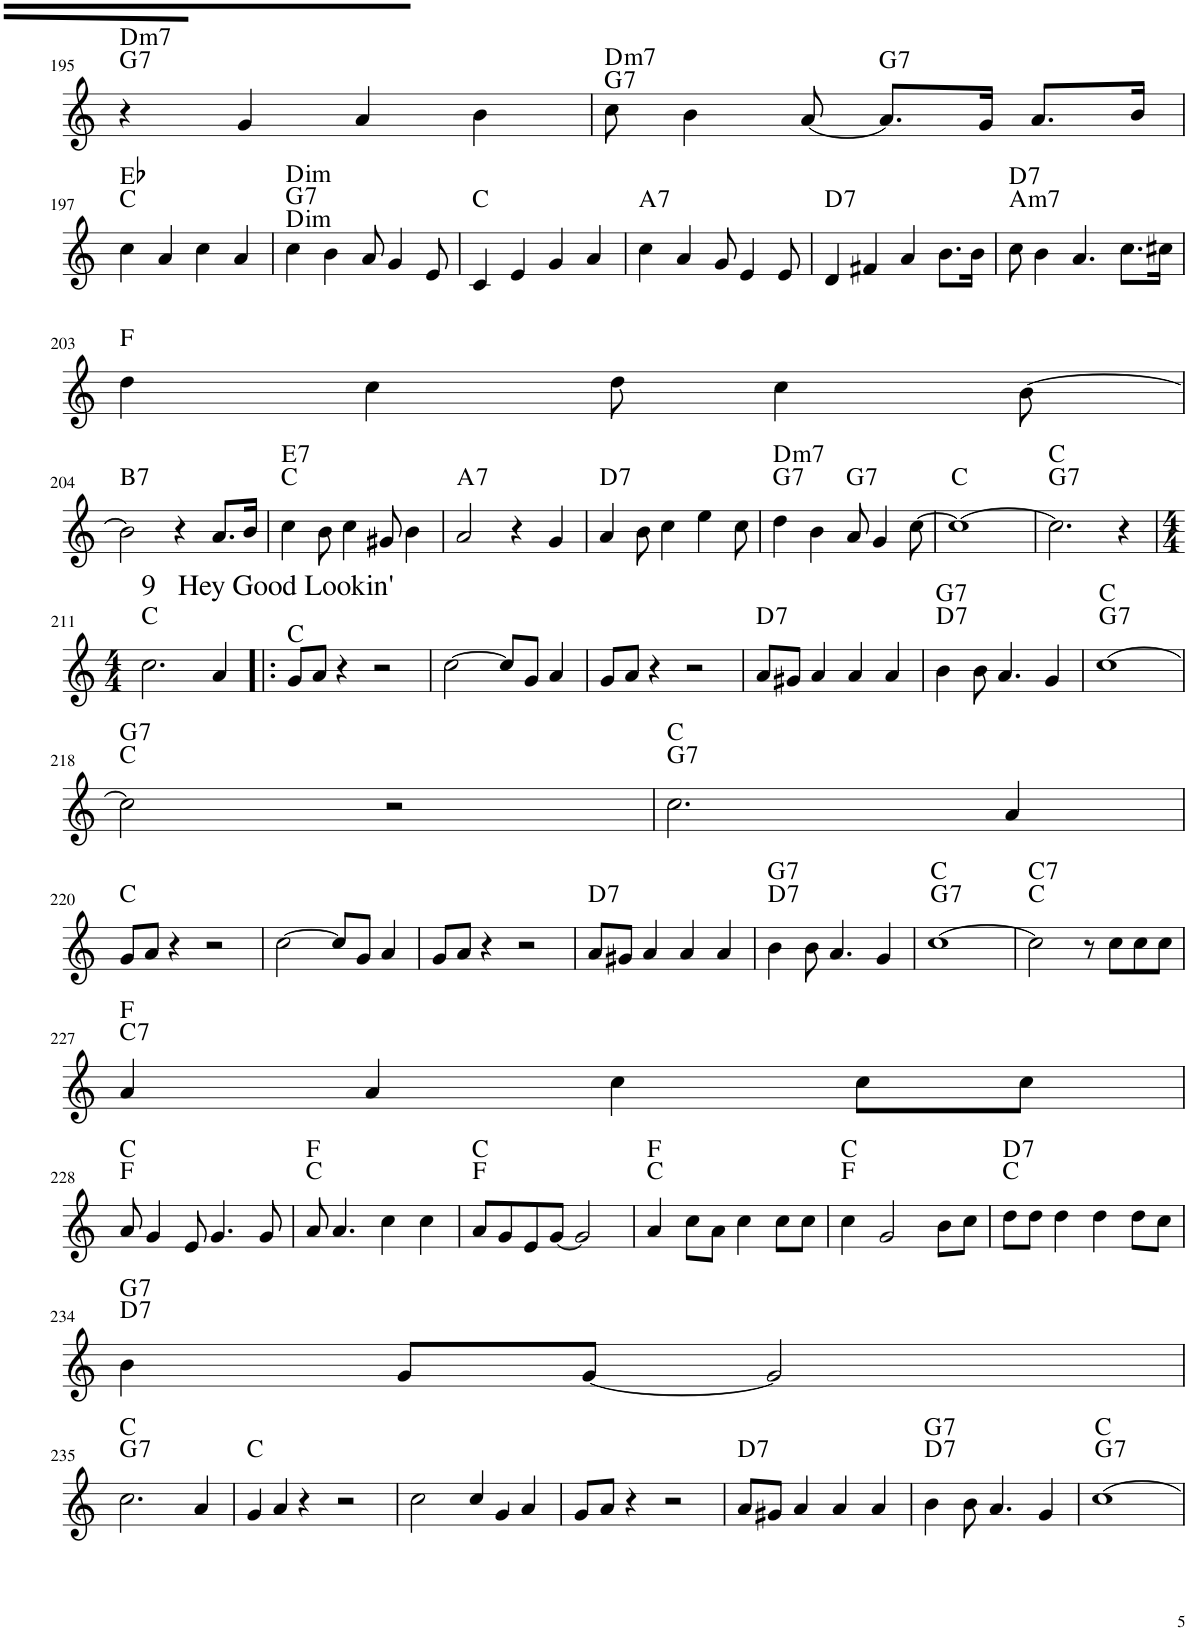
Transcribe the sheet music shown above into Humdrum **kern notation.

**kern	**harte
*part1	*part1
*staff1	*
*I"Electric Piano	*
*I'E.Pno	*
!!LO:PB:g=z
*clefG2	*
*k[]	*
*M4/4	*
=195	=195
!	!LO:H:n=1:kt=7
!	!LO:H:n=2:kt=m7
4r	G:7 D:min7
4g/	.
4a/	.
4b\	.
=196	=196
!	!LO:H:n=1:kt=7
!	!LO:H:n=2:kt=m7
8cc\	G:7 D:min7
4b\	.
[8a/	.
!	!LO:H:kt=7
8.a/L]	G:7
16g/Jk	.
8.a/L	.
16b/Jk	.
!!LO:LB:g=z
=197	=197
4cc\	C:maj Eb:maj
4a/	.
4cc\	.
4a/	.
=198	=198
!	!LO:H:n=1:kt=im
!	!LO:H:n=2:kt=7
!	!LO:H:n=3:kt=im
4cc\	. G:7 .
4b\	.
8a/	.
4g/	.
8e/	.
=199	=199
4c/	C:maj
4e/	.
4g/	.
4a/	.
=200	=200
!	!LO:H:kt=7
4cc\	A:7
4a/	.
8g/	.
4e/	.
8e/	.
=201	=201
!	!LO:H:kt=7
4d/	D:7
4f#X/	.
4a/	.
8.b\L	.
16b\Jk	.
=202	=202
!	!LO:H:n=1:kt=m7
!	!LO:H:n=2:kt=7
8cc\	A:min7 D:7
4b\	.
4.a/	.
8.cc\L	.
16cc#X\Jk	.
!!LO:LB:g=z
=203	=203
4dd\	F:maj
4cc\	.
8dd\	.
4cc\	.
[8b\	.
!!LO:LB:g=z
=204	=204
!	!LO:H:kt=7
2b\]	B:7
4r	.
8.a/L	.
16b/Jk	.
=205	=205
!	!LO:H:n=2:kt=7
4cc\	C:maj E:7
8b\	.
4cc\	.
8g#X/	.
4b\	.
=206	=206
!	!LO:H:kt=7
2a/	A:7
4r	.
4g/	.
=207	=207
!	!LO:H:kt=7
4a/	D:7
8b\	.
4cc\	.
4ee\	.
8cc\	.
=208	=208
!	!LO:H:n=1:kt=7
!	!LO:H:n=2:kt=m7
4dd\	G:7 D:min7
4b\	.
!	!LO:H:kt=7
8a/	G:7
4g/	.
[8cc\	.
=209	=209
1cc_	C:maj
=210	=210
!	!LO:H:n=1:kt=7
2.cc\]	G:7 C:maj
4r	.
!!LO:LB:g=z
=211	=211
*M4/4	*
!LO:TX:a:t=9   Hey Good Lookin'	!
2.cc\	C:maj
4a/	.
=212!|:	=212!|:
8g/L	C:maj
8a/J	.
4r	.
2r	.
=213	=213
[2cc\	.
8cc/L]	.
8g/J	.
4a/	.
=214	=214
8g/L	.
8a/J	.
4r	.
2r	.
=215	=215
!	!LO:H:kt=7
8a/L	D:7
8g#X/J	.
4a/	.
4a/	.
4a/	.
=216	=216
!	!LO:H:n=1:kt=7
!	!LO:H:n=2:kt=7
4b\	D:7 G:7
8b\	.
4.a/	.
4g/	.
=217	=217
!	!LO:H:n=1:kt=7
[1cc	G:7 C:maj
!!LO:LB:g=z
=218	=218
!	!LO:H:n=2:kt=7
2cc\]	C:maj G:7
2r	.
=219	=219
!	!LO:H:n=1:kt=7
2.cc\	G:7 C:maj
4a/	.
!!LO:LB:g=z
=220	=220
8g/L	C:maj
8a/J	.
4r	.
2r	.
=221	=221
[2cc\	.
8cc/L]	.
8g/J	.
4a/	.
=222	=222
8g/L	.
8a/J	.
4r	.
2r	.
=223	=223
!	!LO:H:kt=7
8a/L	D:7
8g#X/J	.
4a/	.
4a/	.
4a/	.
=224	=224
!	!LO:H:n=1:kt=7
!	!LO:H:n=2:kt=7
4b\	D:7 G:7
8b\	.
4.a/	.
4g/	.
=225	=225
!	!LO:H:n=1:kt=7
[1cc	G:7 C:maj
=226	=226
!	!LO:H:n=2:kt=7
2cc\]	C:maj C:7
8r	.
8cc\L	.
8cc\	.
8cc\J	.
!!LO:LB:g=z
=227	=227
!	!LO:H:n=1:kt=7
4a/	C:7 F:maj
4a/	.
4cc\	.
8cc\L	.
8cc\J	.
!!LO:LB:g=z
=228	=228
8a/	F:maj C:maj
4g/	.
8e/	.
4.g/	.
8g/	.
=229	=229
8a/	C:maj F:maj
4.a/	.
4cc\	.
4cc\	.
=230	=230
8a/L	F:maj C:maj
8g/	.
8e/	.
[8g/J	.
2g/]	.
=231	=231
4a/	C:maj F:maj
8cc\L	.
8a\J	.
4cc\	.
8cc\L	.
8cc\J	.
=232	=232
4cc\	F:maj C:maj
2g/	.
8b\L	.
8cc\J	.
=233	=233
!	!LO:H:n=2:kt=7
8dd\L	C:maj D:7
8dd\J	.
4dd\	.
4dd\	.
8dd\L	.
8cc\J	.
!!LO:LB:g=z
=234	=234
!	!LO:H:n=1:kt=7
!	!LO:H:n=2:kt=7
4b\	D:7 G:7
8g/L	.
[8g/J	.
2g/]	.
!!LO:LB:g=z
=235	=235
!	!LO:H:n=1:kt=7
2.cc\	G:7 C:maj
4a/	.
=236	=236
8g/L	C:maj
8a/J	.
4r	.
2r	.
=237	=237
2cc\	.
8cc/L	.
8g/J	.
4a/	.
=238	=238
8g/L	.
8a/J	.
4r	.
2r	.
=239	=239
!	!LO:H:kt=7
8a/L	D:7
8g#X/J	.
4a/	.
4a/	.
4a/	.
=240	=240
!	!LO:H:n=1:kt=7
!	!LO:H:n=2:kt=7
4b\	D:7 G:7
8b\	.
4.a/	.
4g/	.
=241	=241
!	!LO:H:n=1:kt=7
[1cc	G:7 C:maj
=	=
*-	*-
